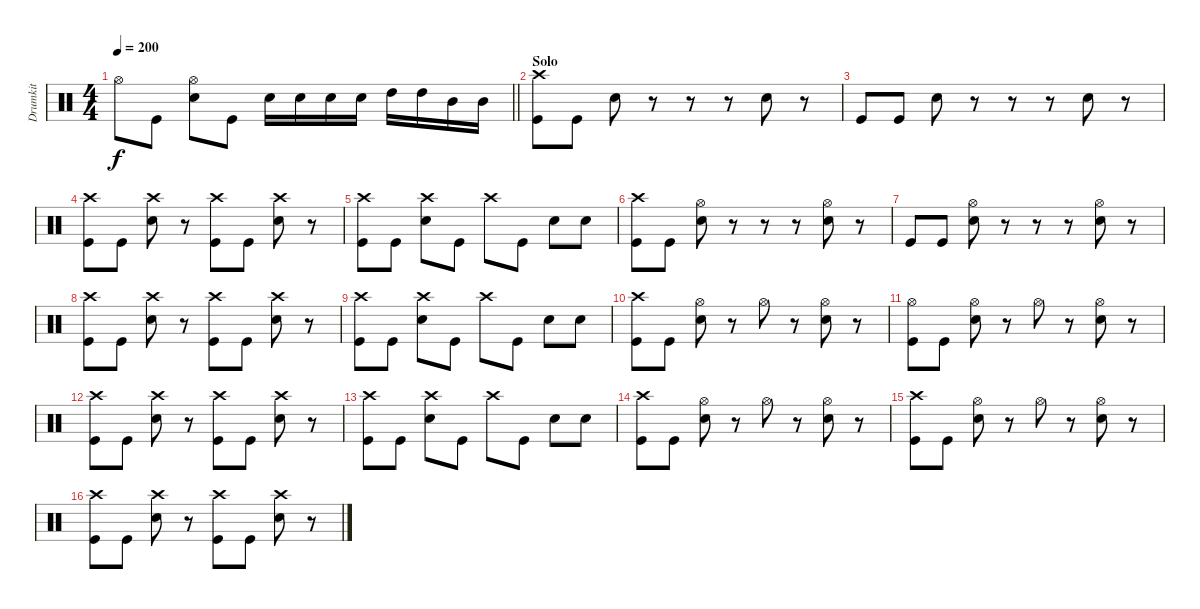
\track ("Drumkit" "Drumkit") {instrument percussion}
\staff {score}
\articulation defaults
\ts (4 4)
\tempo 200
\clef neutral
\barLineRight lightlight
\ks c "Hi-Hat (open)".8{dy f} "Kick (hit)".8
("Hi-Hat (open)" "Snare (hit) 2").8 "Kick (hit)".8 "Snare (hit) 2".16 "Snare (hit) 2".16 "Snare (hit) 2".16 "Snare (hit) 2".16 "High Tom (hit)".16 "High Tom (hit)".16 "Mid Tom (hit)".16 "Mid Tom (hit)".16 |
\section ("" "Solo")
("Crash high (hit)" "Kick (hit)").8 "Kick (hit)".8 "Snare (hit) 2".8 r.8 r.8 r.8 "Snare (hit) 2".8 r.8 |
"Kick (hit)".8 "Kick (hit)".8 "Snare (hit) 2".8 r.8 r.8 r.8 "Snare (hit) 2".8 r.8 |
("Crash high (hit)" "Kick (hit)").8 "Kick (hit)".8 ("Snare (hit) 2" "Crash high (hit)").8 r.8 ("Kick (hit)" "Crash high (hit)").8 "Kick (hit)".8 ("Snare (hit) 2" "Crash high (hit)").8 r.8 |
("Crash high (hit)" "Kick (hit)").8 "Kick (hit)".8 ("Snare (hit) 2" "Crash high (hit)").8 "Kick (hit)".8 "Crash high (hit)".8 "Kick (hit)".8 "Snare (hit) 2".8 "Snare (hit) 2".8 |
("Crash high (hit)" "Kick (hit)").8 "Kick (hit)".8 ("Hi-Hat (open)" "Snare (hit) 2").8 r.8 r.8 r.8 ("Hi-Hat (open)" "Snare (hit) 2").8 r.8 |
"Kick (hit)".8 "Kick (hit)".8 ("Hi-Hat (open)" "Snare (hit) 2").8 r.8 r.8 r.8 ("Hi-Hat (open)" "Snare (hit) 2").8 r.8 |
("Crash high (hit)" "Kick (hit)").8 "Kick (hit)".8 ("Snare (hit) 2" "Crash high (hit)").8 r.8 ("Kick (hit)" "Crash high (hit)").8 "Kick (hit)".8 ("Snare (hit) 2" "Crash high (hit)").8 r.8 |
("Crash high (hit)" "Kick (hit)").8 "Kick (hit)".8 ("Snare (hit) 2" "Crash high (hit)").8 "Kick (hit)".8 "Crash high (hit)".8 "Kick (hit)".8 "Snare (hit) 2".8 "Snare (hit) 2".8 |
("Crash high (hit)" "Kick (hit)").8 "Kick (hit)".8 ("Hi-Hat (open)" "Snare (hit) 2").8 r.8 "Hi-Hat (open)".8 r.8 ("Hi-Hat (open)" "Snare (hit) 2").8 r.8 |
("Hi-Hat (open)" "Kick (hit)").8 "Kick (hit)".8 ("Hi-Hat (open)" "Snare (hit) 2").8 r.8 "Hi-Hat (open)".8 r.8 ("Hi-Hat (open)" "Snare (hit) 2").8 r.8 |
("Crash high (hit)" "Kick (hit)").8 "Kick (hit)".8 ("Snare (hit) 2" "Crash high (hit)").8 r.8 ("Kick (hit)" "Crash high (hit)").8 "Kick (hit)".8 ("Snare (hit) 2" "Crash high (hit)").8 r.8 |
("Crash high (hit)" "Kick (hit)").8 "Kick (hit)".8 ("Snare (hit) 2" "Crash high (hit)").8 "Kick (hit)".8 "Crash high (hit)".8 "Kick (hit)".8 "Snare (hit) 2".8 "Snare (hit) 2".8 |
("Crash high (hit)" "Kick (hit)").8 "Kick (hit)".8 ("Hi-Hat (open)" "Snare (hit) 2").8 r.8 "Hi-Hat (open)".8 r.8 ("Hi-Hat (open)" "Snare (hit) 2").8 r.8 |
("Crash high (hit)" "Kick (hit)").8 "Kick (hit)".8 ("Hi-Hat (open)" "Snare (hit) 2").8 r.8 "Hi-Hat (open)".8 r.8 ("Hi-Hat (open)" "Snare (hit) 2").8 r.8 |
("Crash high (hit)" "Kick (hit)").8 "Kick (hit)".8 ("Snare (hit) 2" "Crash high (hit)").8 r.8 ("Kick (hit)" "Crash high (hit)").8 "Kick (hit)".8 ("Snare (hit) 2" "Crash high (hit)").8 r.8
